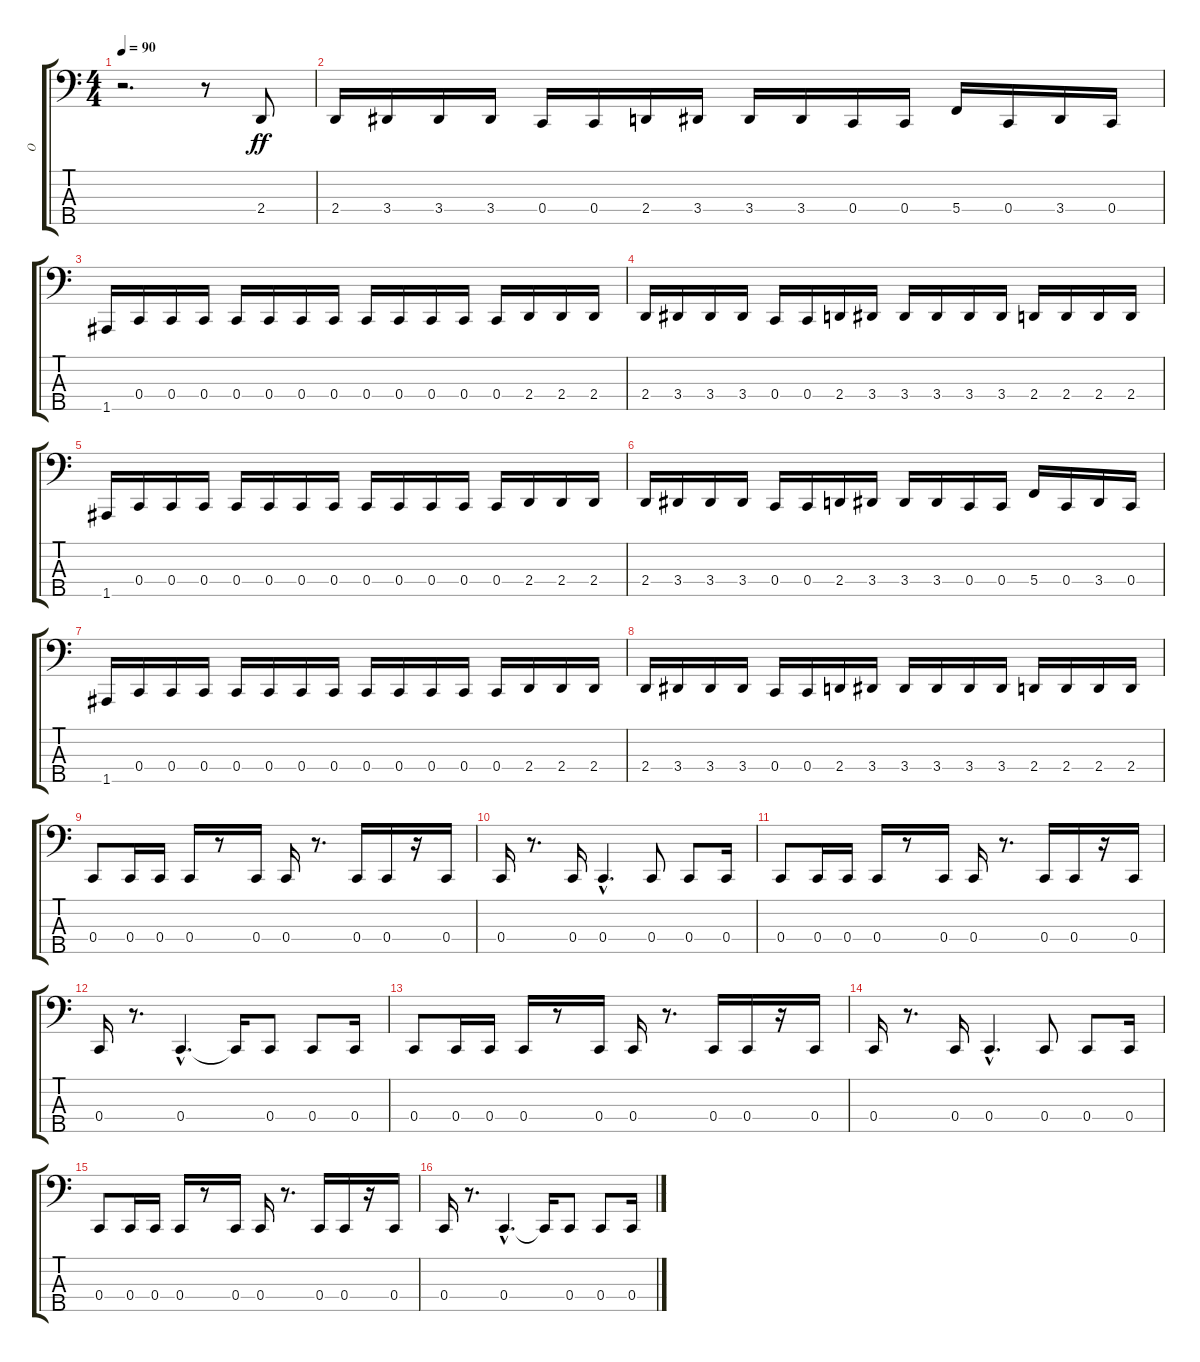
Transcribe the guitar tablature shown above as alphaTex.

\track ("O" "O") {instrument electricbassfinger}
\staff {score tabs}
\tuning (F2 C2 G1 C1 A0) {hide}
\ts (4 4)
\tempo 90
\clef f4
\ks c
r.2{d dy ff} r.8 2.4.8 |
2.4.16 3.4.16 3.4.16 3.4.16 0.4.16 0.4.16 2.4.16 3.4.16 3.4.16 3.4.16 0.4.16 0.4.16 5.4.16 0.4.16 3.4.16 0.4.16 |
1.5.16 0.4.16 0.4.16 0.4.16 0.4.16 0.4.16 0.4.16 0.4.16 0.4.16 0.4.16 0.4.16 0.4.16 0.4.16 2.4.16 2.4.16 2.4.16 |
2.4.16 3.4.16 3.4.16 3.4.16 0.4.16 0.4.16 2.4.16 3.4.16 3.4.16 3.4.16 3.4.16 3.4.16 2.4.16 2.4.16 2.4.16 2.4.16 |
1.5.16 0.4.16 0.4.16 0.4.16 0.4.16 0.4.16 0.4.16 0.4.16 0.4.16 0.4.16 0.4.16 0.4.16 0.4.16 2.4.16 2.4.16 2.4.16 |
2.4.16 3.4.16 3.4.16 3.4.16 0.4.16 0.4.16 2.4.16 3.4.16 3.4.16 3.4.16 0.4.16 0.4.16 5.4.16 0.4.16 3.4.16 0.4.16 |
1.5.16 0.4.16 0.4.16 0.4.16 0.4.16 0.4.16 0.4.16 0.4.16 0.4.16 0.4.16 0.4.16 0.4.16 0.4.16 2.4.16 2.4.16 2.4.16 |
2.4.16 3.4.16 3.4.16 3.4.16 0.4.16 0.4.16 2.4.16 3.4.16 3.4.16 3.4.16 3.4.16 3.4.16 2.4.16 2.4.16 2.4.16 2.4.16 |
0.4.8 0.4.16 0.4.16 0.4.16 r.8 0.4.16 0.4.16 r.8{d} 0.4.16 0.4.16 r.16 0.4.16 |
0.4.16 r.8{d} 0.4.16 0.4{hac}.4{d} 0.4.8 0.4.8 0.4.16 |
0.4.8 0.4.16 0.4.16 0.4.16 r.8 0.4.16 0.4.16 r.8{d} 0.4.16 0.4.16 r.16 0.4.16 |
0.4.16 r.8{d} 0.4{hac}.4{d} 0.4{t}.16 0.4.8 0.4.8 0.4.16 |
0.4.8 0.4.16 0.4.16 0.4.16 r.8 0.4.16 0.4.16 r.8{d} 0.4.16 0.4.16 r.16 0.4.16 |
0.4.16 r.8{d} 0.4.16 0.4{hac}.4{d} 0.4.8 0.4.8 0.4.16 |
0.4.8 0.4.16 0.4.16 0.4.16 r.8 0.4.16 0.4.16 r.8{d} 0.4.16 0.4.16 r.16 0.4.16 |
0.4.16 r.8{d} 0.4{hac}.4{d} 0.4{t}.16 0.4.8 0.4.8 0.4.16
